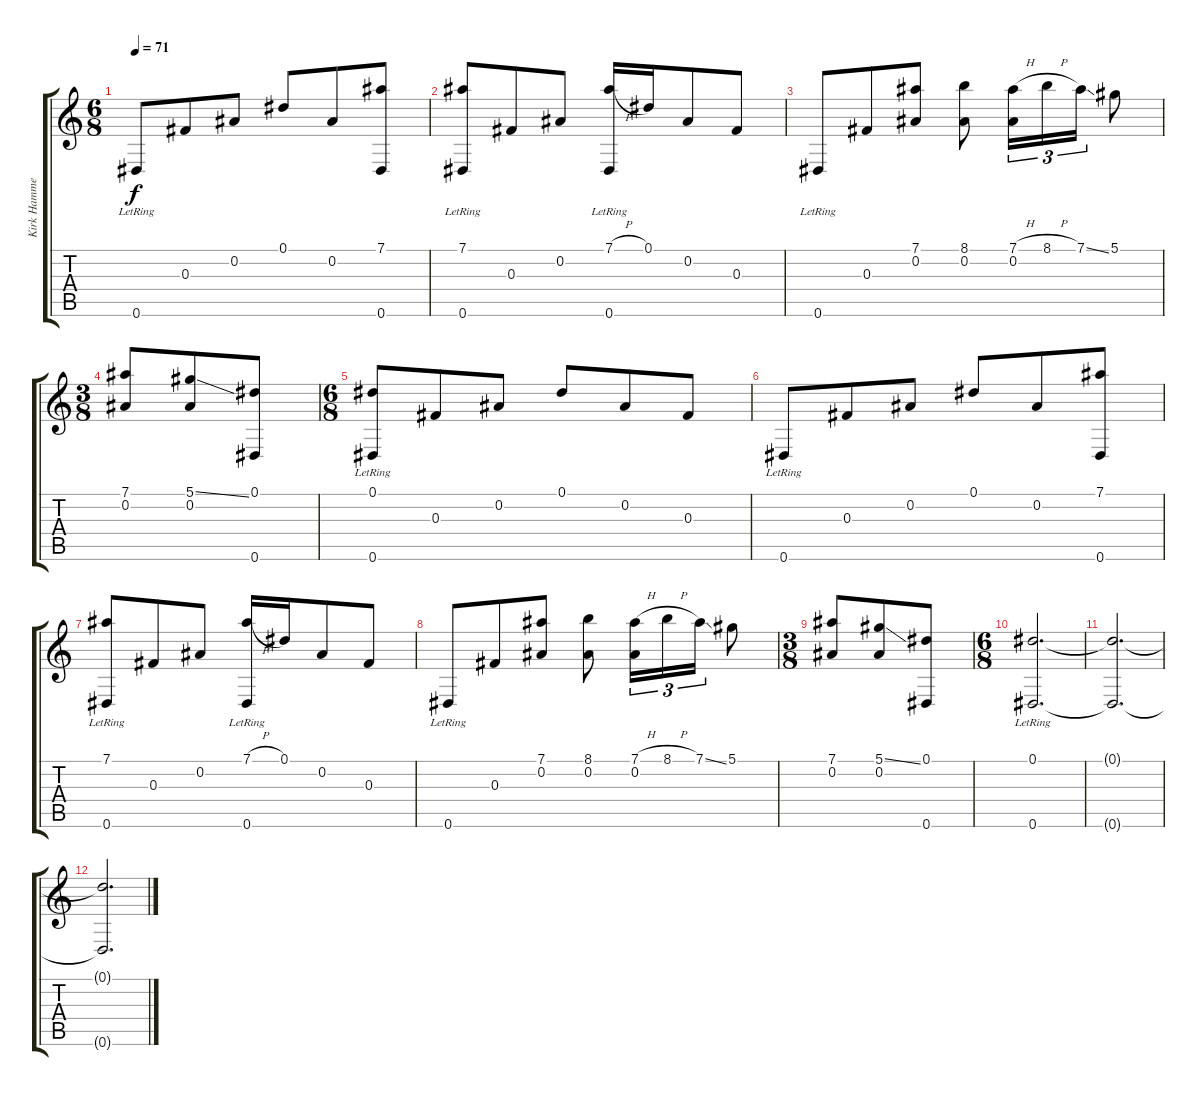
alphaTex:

\track ("Kirk Hammett" "Kirk Hamme") {instrument electricguitarclean}
\staff {score tabs}
\tuning (Eb4 Bb3 Gb3 Db3 Ab2 Eb2) {hide}
\ts (6 8)
\tempo 71
\clef g2
\ks c
0.6{lr}.8{dy f} 0.3.8 0.2.8 0.1.8 0.2.8 (7.1 0.6).8 |
(7.1 0.6{lr}).8 0.3.8 0.2.8 (7.1{h} 0.6{lr}).16 0.1.16 0.2.8 0.3.8 |
0.6{lr}.8 0.3.8 (7.1 0.2).8 (8.1 0.2).8 (7.1{h} 0.2).16{tu (3 2)} 8.1{h}.16{tu (3 2)} 7.1{ss}.16{tu (3 2)} 5.1.8 |
\ts (3 8)
(7.1 0.2).8 (5.1{ss} 0.2).8 (0.1 0.6).8 |
\ts (6 8)
(0.1 0.6{lr}).8 0.3.8 0.2.8 0.1.8 0.2.8 0.3.8 |
0.6{lr}.8 0.3.8 0.2.8 0.1.8 0.2.8 (7.1 0.6).8 |
(7.1 0.6{lr}).8 0.3.8 0.2.8 (7.1{h} 0.6{lr}).16 0.1.16 0.2.8 0.3.8 |
0.6{lr}.8 0.3.8 (7.1 0.2).8 (8.1 0.2).8 (7.1{h} 0.2).16{tu (3 2)} 8.1{h}.16{tu (3 2)} 7.1{ss}.16{tu (3 2)} 5.1.8 |
\ts (3 8)
(7.1 0.2).8 (5.1{ss} 0.2).8 (0.1 0.6).8 |
\ts (6 8)
(0.1{lr} 0.6{lr}).2{d} |
(0.1{t} 0.6{t}).2{d} |
(0.1{t} 0.6{t}).2{d}
